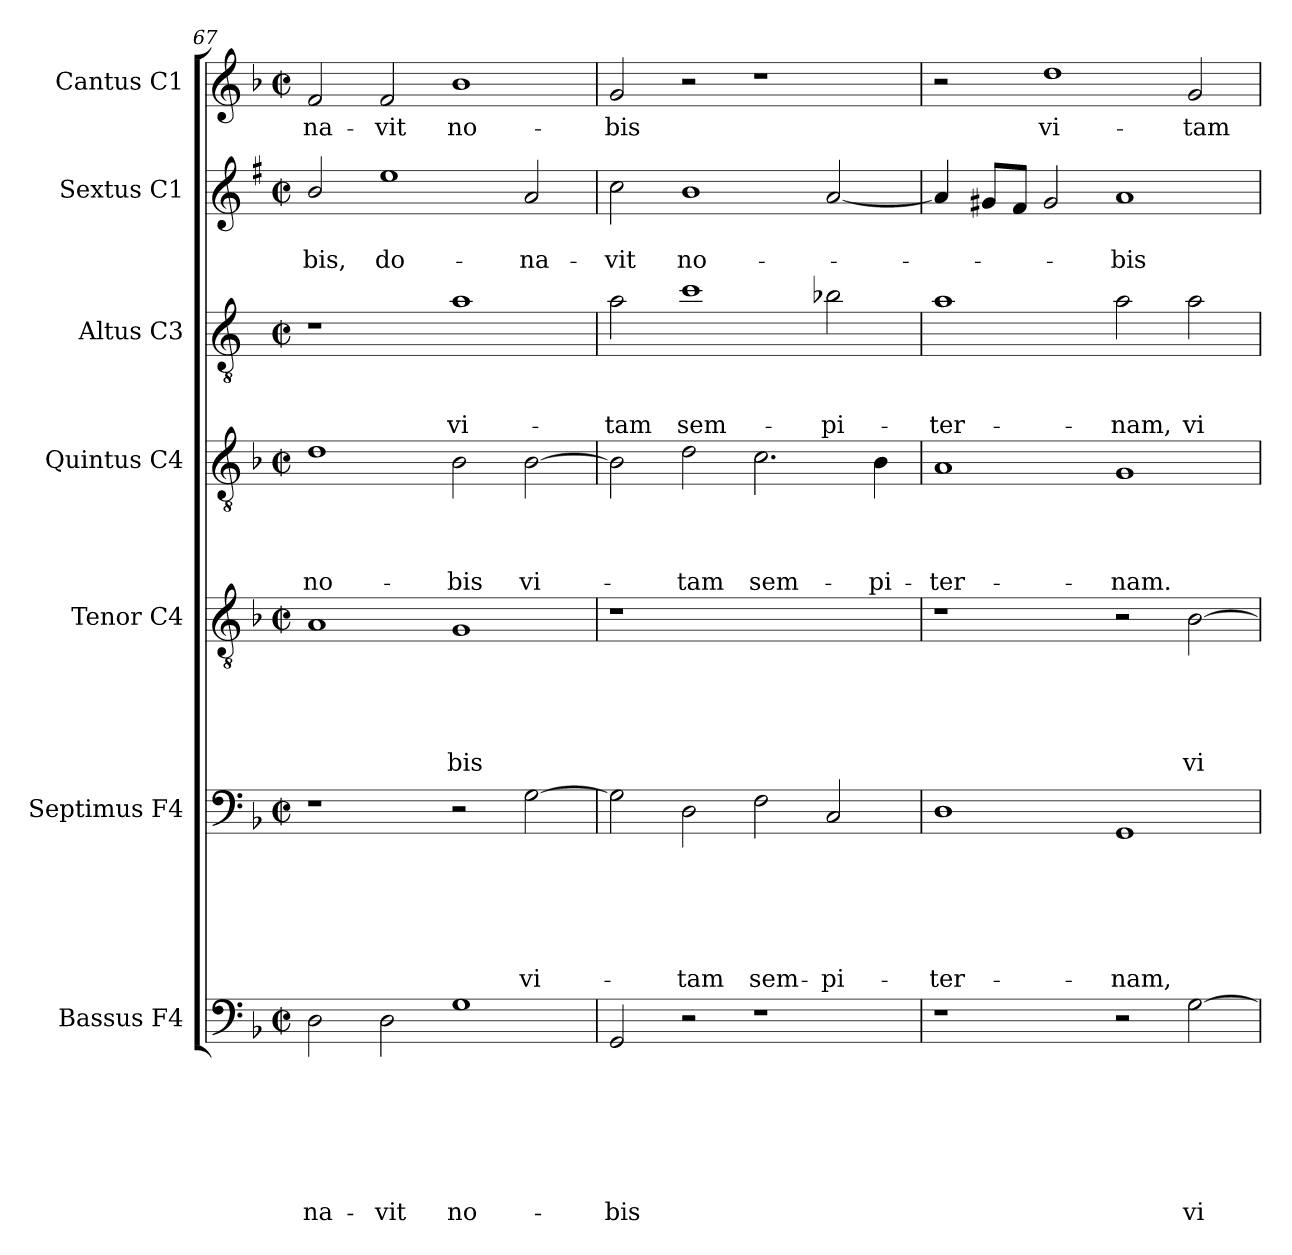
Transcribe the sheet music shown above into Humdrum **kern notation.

**kern	**text	**text	**text	**text	**text	**text	**text	**kern	**text	**text	**text	**text	**text	**text	**kern	**text	**text	**text	**text	**text	**kern	**text	**text	**text	**text	**kern	**text	**text	**text	**kern	**text	**text	**kern	**text
*part7	*part7	*part7	*part7	*part7	*part7	*part7	*part7	*part6	*part6	*part6	*part6	*part6	*part6	*part6	*part5	*part5	*part5	*part5	*part5	*part5	*part4	*part4	*part4	*part4	*part4	*part3	*part3	*part3	*part3	*part2	*part2	*part2	*part1	*part1
*staff7	*staff7	*staff7	*staff7	*staff7	*staff7	*staff7	*staff7	*staff6	*staff6	*staff6	*staff6	*staff6	*staff6	*staff6	*staff5	*staff5	*staff5	*staff5	*staff5	*staff5	*staff4	*staff4	*staff4	*staff4	*staff4	*staff3	*staff3	*staff3	*staff3	*staff2	*staff2	*staff2	*staff1	*staff1
*I"Bassus F4	*	*	*	*	*	*	*	*I"Septimus F4	*	*	*	*	*	*	*I"Tenor C4	*	*	*	*	*	*I"Quintus C4	*	*	*	*	*I"Altus C3	*	*	*	*I"Sextus C1	*	*	*I"Cantus C1	*
*I'B	*	*	*	*	*	*	*	*	*	*	*	*	*	*	*	*	*	*	*	*	*	*	*	*	*	*	*	*	*	*	*	*	*I'C	*
*clefF4	*	*	*	*	*	*	*	*clefF4	*	*	*	*	*	*	*clefGv2	*	*	*	*	*	*clefGv2	*	*	*	*	*clefGv2	*	*	*	*clefG2	*	*	*clefG2	*
*	*	*	*	*	*	*	*	*	*	*	*	*	*	*	*	*	*	*	*	*	*	*	*	*	*	*ITrd4c7	*	*	*	*ITrd1c2	*	*	*	*
*k[b-]	*	*	*	*	*	*	*	*k[b-]	*	*	*	*	*	*	*k[b-]	*	*	*	*	*	*k[b-]	*	*	*	*	*k[b-]	*	*	*	*k[b-]	*	*	*k[b-]	*
*F:	*	*	*	*	*	*	*	*F:	*	*	*	*	*	*	*F:	*	*	*	*	*	*F:	*	*	*	*	*F:	*	*	*	*F:	*	*	*F:	*
*M2/2	*	*	*	*	*	*	*	*M2/2	*	*	*	*	*	*	*M2/2	*	*	*	*	*	*M2/2	*	*	*	*	*M2/2	*	*	*	*M2/2	*	*	*M2/2	*
*met(c|)	*	*	*	*	*	*	*	*met(c|)	*	*	*	*	*	*	*met(c|)	*	*	*	*	*	*met(c|)	*	*	*	*	*met(c|)	*	*	*	*met(c|)	*	*	*met(c|)	*
=67	=67	=67	=67	=67	=67	=67	=67	=67	=67	=67	=67	=67	=67	=67	=67	=67	=67	=67	=67	=67	=67	=67	=67	=67	=67	=67	=67	=67	=67	=67	=67	=67	=67	=67
!	!	!	!	!	!	!	!LO:LY:b	!	!	!	!	!	!	!	!	!	!	!	!	!	!	!	!	!	!LO:LY:b	!	!	!	!	!	!	!LO:LY:b	!	!LO:LY:b
2D\	.	.	.	.	.	.	-na-	1r	.	.	.	.	.	.	1A	.	.	.	.	.	1d	.	.	.	no-	1r	.	.	.	2a/	.	-bis,	2f/	-na-
!	!	!	!	!	!	!	!LO:LY:b	!	!	!	!	!	!	!	!	!	!	!	!	!	!	!	!	!	!	!	!	!	!	!	!	!LO:LY:b	!	!LO:LY:b
2D\	.	.	.	.	.	.	-vit	.	.	.	.	.	.	.	.	.	.	.	.	.	.	.	.	.	.	.	.	.	.	1dd	.	do-	2f/	-vit
!	!	!	!	!	!	!	!LO:LY:b	!	!	!	!	!	!	!	!	!	!	!	!	!LO:LY:b	!	!	!	!	!LO:LY:b	!	!	!	!LO:LY:b	!	!	!	!	!LO:LY:b
1G	.	.	.	.	.	.	no-	2r	.	.	.	.	.	.	1G	.	.	.	.	-bis	2B-\	.	.	.	-bis	1d	.	.	vi-	.	.	.	1b-	no-
!	!	!	!	!	!	!	!	!	!	!	!	!	!	!LO:LY:b	!	!	!	!	!	!	!	!	!	!	!LO:LY:b	!	!	!	!	!	!	!LO:LY:b	!	!
.	.	.	.	.	.	.	.	[2G\	.	.	.	.	.	vi-	.	.	.	.	.	.	[2B-\	.	.	.	vi-	.	.	.	.	2g/	.	-na-	.	.
!!LO:LB:g=z
=68	=68	=68	=68	=68	=68	=68	=68	=68	=68	=68	=68	=68	=68	=68	=68	=68	=68	=68	=68	=68	=68	=68	=68	=68	=68	=68	=68	=68	=68	=68	=68	=68	=68	=68
!	!	!	!	!	!	!	!LO:LY:b	!	!	!	!	!	!	!	!	!	!	!	!	!	!	!	!	!	!	!	!	!	!LO:LY:b	!	!	!LO:LY:b	!	!LO:LY:b
2GG/	.	.	.	.	.	.	-bis	2G\]	.	.	.	.	.	.	1r	.	.	.	.	.	2B-\]	.	.	.	.	2d\	.	.	-tam	2b-\	.	-vit	2g/	-bis
!	!	!	!	!	!	!	!	!	!	!	!	!	!	!LO:LY:b	!	!	!	!	!	!	!	!	!	!	!LO:LY:b	!	!	!	!LO:LY:b	!	!	!LO:LY:b	!	!
2r	.	.	.	.	.	.	.	2D\	.	.	.	.	.	-tam	.	.	.	.	.	.	2d\	.	.	.	-tam	1f	.	.	sem-	1a	.	no-	2r	.
!	!	!	!	!	!	!	!	!	!	!	!	!	!	!LO:LY:b	!	!	!	!	!	!	!	!	!	!	!LO:LY:b	!	!	!	!	!	!	!	!	!
1r	.	.	.	.	.	.	.	2F\	.	.	.	.	.	sem-	1ryy	.	.	.	.	.	2.c\	.	.	.	sem-	.	.	.	.	.	.	.	1r	.
!	!	!	!	!	!	!	!	!	!	!	!	!	!	!LO:LY:b	!	!	!	!	!	!	!	!	!	!	!	!	!	!	!LO:LY:b	!	!	!	!	!
.	.	.	.	.	.	.	.	2C/	.	.	.	.	.	-pi-	.	.	.	.	.	.	.	.	.	.	.	2e-X\	.	.	-pi-	[2g/	.	.	.	.
!	!	!	!	!	!	!	!	!	!	!	!	!	!	!	!	!	!	!	!	!	!	!	!	!	!LO:LY:b	!	!	!	!	!	!	!	!	!
.	.	.	.	.	.	.	.	.	.	.	.	.	.	.	.	.	.	.	.	.	4B-\	.	.	.	-pi-	.	.	.	.	.	.	.	.	.
=69	=69	=69	=69	=69	=69	=69	=69	=69	=69	=69	=69	=69	=69	=69	=69	=69	=69	=69	=69	=69	=69	=69	=69	=69	=69	=69	=69	=69	=69	=69	=69	=69	=69	=69
!	!	!	!	!	!	!	!	!	!	!	!	!	!	!LO:LY:b	!	!	!	!	!	!	!	!	!	!	!LO:LY:b	!	!	!	!LO:LY:b	!	!	!	!	!
1r	.	.	.	.	.	.	.	1D	.	.	.	.	.	-ter-	1r	.	.	.	.	.	1A	.	.	.	-ter-	1d	.	.	-ter-	4g/]	.	.	2r	.
.	.	.	.	.	.	.	.	.	.	.	.	.	.	.	.	.	.	.	.	.	.	.	.	.	.	.	.	.	.	8f#/L	.	.	.	.
.	.	.	.	.	.	.	.	.	.	.	.	.	.	.	.	.	.	.	.	.	.	.	.	.	.	.	.	.	.	8e/J	.	.	.	.
!	!	!	!	!	!	!	!	!	!	!	!	!	!	!	!	!	!	!	!	!	!	!	!	!	!	!	!	!	!	!	!	!	!	!LO:LY:b
.	.	.	.	.	.	.	.	.	.	.	.	.	.	.	.	.	.	.	.	.	.	.	.	.	.	.	.	.	.	2f#/	.	.	1dd	vi-
!	!	!	!	!	!	!	!	!	!	!	!	!	!	!LO:LY:b	!	!	!	!	!	!	!	!	!	!	!LO:LY:b	!	!	!	!LO:LY:b	!	!	!LO:LY:b	!	!
2r	.	.	.	.	.	.	.	1GG	.	.	.	.	.	-nam,	2r	.	.	.	.	.	1G	.	.	.	-nam.	2d\	.	.	-nam,	1g	.	-bis	.	.
!	!	!	!	!	!	!	!LO:LY:b	!	!	!	!	!	!	!	!	!	!	!	!	!LO:LY:b	!	!	!	!	!	!	!	!	!LO:LY:b	!	!	!	!	!LO:LY:b
[2G\	.	.	.	.	.	.	vi-	.	.	.	.	.	.	.	[2B-\	.	.	.	.	vi-	.	.	.	.	.	2d\	.	.	vi-	.	.	.	2g/	-tam
=	=	=	=	=	=	=	=	=	=	=	=	=	=	=	=	=	=	=	=	=	=	=	=	=	=	=	=	=	=	=	=	=	=	=
*-	*-	*-	*-	*-	*-	*-	*-	*-	*-	*-	*-	*-	*-	*-	*-	*-	*-	*-	*-	*-	*-	*-	*-	*-	*-	*-	*-	*-	*-	*-	*-	*-	*-	*-
